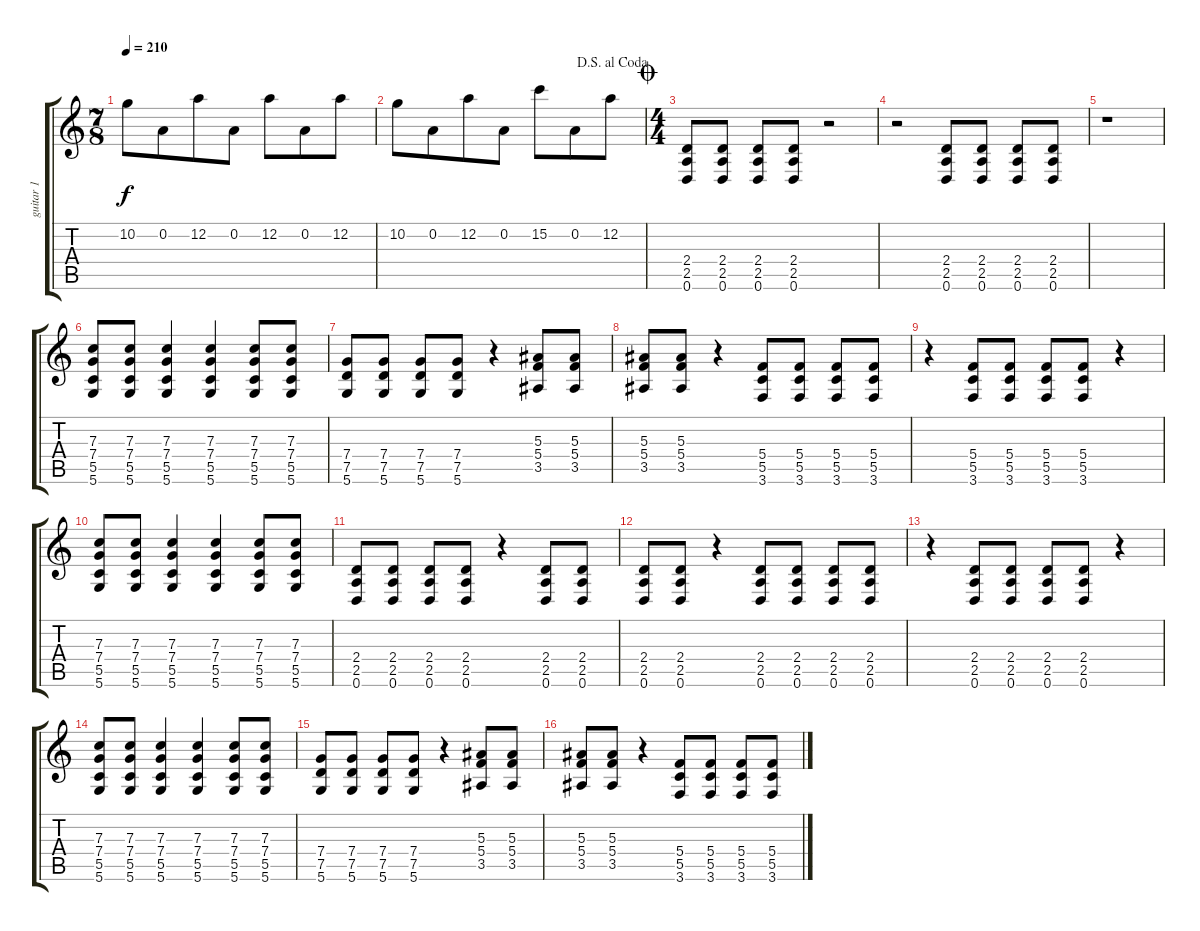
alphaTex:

\track ("guitar 1" "guitar 1") {instrument distortionguitar}
\staff {score tabs}
\tuning (D4 A3 F3 C3 G2 D2) {hide}
\ts (7 8)
\tempo 210
\clef g2
\ks c
10.2.8{dy f} 0.2.8 12.2.8 0.2.8 12.2.8 0.2.8 12.2.8 |
\jump dalsegnoalcoda
10.2.8 0.2.8 12.2.8 0.2.8 15.2.8 0.2.8 12.2.8 |
\ts (4 4)
\jump coda
(2.4 2.5 0.6).8 (2.4 2.5 0.6).8 (2.4 2.5 0.6).8 (2.4 2.5 0.6).8 r.2 |
r.2 (2.4 2.5 0.6).8 (2.4 2.5 0.6).8 (2.4 2.5 0.6).8 (2.4 2.5 0.6).8 |
r.1 |
(7.3 7.4 5.5 5.6).8 (7.3 7.4 5.5 5.6).8 (7.3 7.4 5.5 5.6).4 (7.3 7.4 5.5 5.6).4 (7.3 7.4 5.5 5.6).8 (7.3 7.4 5.5 5.6).8 |
(7.4 7.5 5.6).8 (7.4 7.5 5.6).8 (7.4 7.5 5.6).8 (7.4 7.5 5.6).8 r.4 (5.3 5.4 3.5).8 (5.3 5.4 3.5).8 |
(5.3 5.4 3.5).8 (5.3 5.4 3.5).8 r.4 (5.4 5.5 3.6).8 (5.4 5.5 3.6).8 (5.4 5.5 3.6).8 (5.4 5.5 3.6).8 |
r.4 (5.4 5.5 3.6).8 (5.4 5.5 3.6).8 (5.4 5.5 3.6).8 (5.4 5.5 3.6).8 r.4 |
(7.3 7.4 5.5 5.6).8 (7.3 7.4 5.5 5.6).8 (7.3 7.4 5.5 5.6).4 (7.3 7.4 5.5 5.6).4 (7.3 7.4 5.5 5.6).8 (7.3 7.4 5.5 5.6).8 |
(2.4 2.5 0.6).8 (2.4 2.5 0.6).8 (2.4 2.5 0.6).8 (2.4 2.5 0.6).8 r.4 (2.4 2.5 0.6).8 (2.4 2.5 0.6).8 |
(2.4 2.5 0.6).8 (2.4 2.5 0.6).8 r.4 (2.4 2.5 0.6).8 (2.4 2.5 0.6).8 (2.4 2.5 0.6).8 (2.4 2.5 0.6).8 |
r.4 (2.4 2.5 0.6).8 (2.4 2.5 0.6).8 (2.4 2.5 0.6).8 (2.4 2.5 0.6).8 r.4 |
(7.3 7.4 5.5 5.6).8 (7.3 7.4 5.5 5.6).8 (7.3 7.4 5.5 5.6).4 (7.3 7.4 5.5 5.6).4 (7.3 7.4 5.5 5.6).8 (7.3 7.4 5.5 5.6).8 |
(7.4 7.5 5.6).8 (7.4 7.5 5.6).8 (7.4 7.5 5.6).8 (7.4 7.5 5.6).8 r.4 (5.3 5.4 3.5).8 (5.3 5.4 3.5).8 |
(5.3 5.4 3.5).8 (5.3 5.4 3.5).8 r.4 (5.4 5.5 3.6).8 (5.4 5.5 3.6).8 (5.4 5.5 3.6).8 (5.4 5.5 3.6).8
